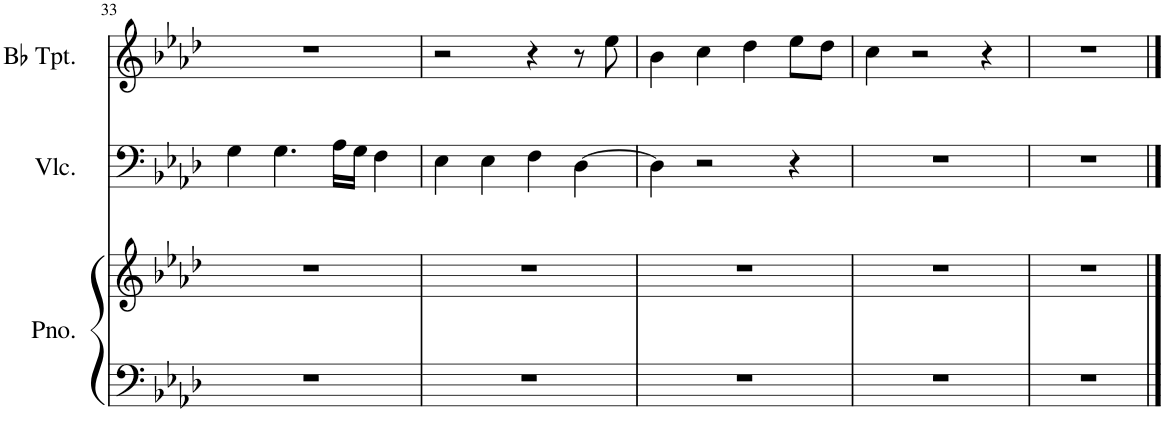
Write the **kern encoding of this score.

**kern	**kern	**kern	**kern
*part3	*part3	*part2	*part1
*staff4	*staff3	*staff2	*staff1
*I"Piano	*	*I"Violoncello	*I"Bb Trumpet
*I'Pno.	*	*I'Vlc.	*I'Bb Tpt.
!!LO:PB:g=z
*clefF4	*clefG2	*clefF4	*clefG2
*	*	*	*ITrd1c2
*k[b-e-a-d-]	*k[b-e-a-d-]	*k[b-e-a-d-]	*k[b-e-a-d-]
*M4/4	*M4/4	*M4/4	*M4/4
=33	=33	=33	=33
1r	1r	4G\	1r
.	.	4.G\	.
.	.	16A-\LL	.
.	.	16G\JJ	.
.	.	4F\	.
=34	=34	=34	=34
1r	1r	4E-\	2r
.	.	4E-\	.
.	.	4F\	4r
.	.	[4D-\	8r
.	.	.	8ee-\
=35	=35	=35	=35
1r	1r	4D-\]	4b-\
.	.	2r	4cc\
.	.	.	4dd-\
.	.	4r	8ee-\L
.	.	.	8dd-\J
=36	=36	=36	=36
1r	1r	1r	4cc\
.	.	.	2r
.	.	.	4r
=37	=37	=37	=37
1r	1r	1r	1r
==	==	==	==
*-	*-	*-	*-
